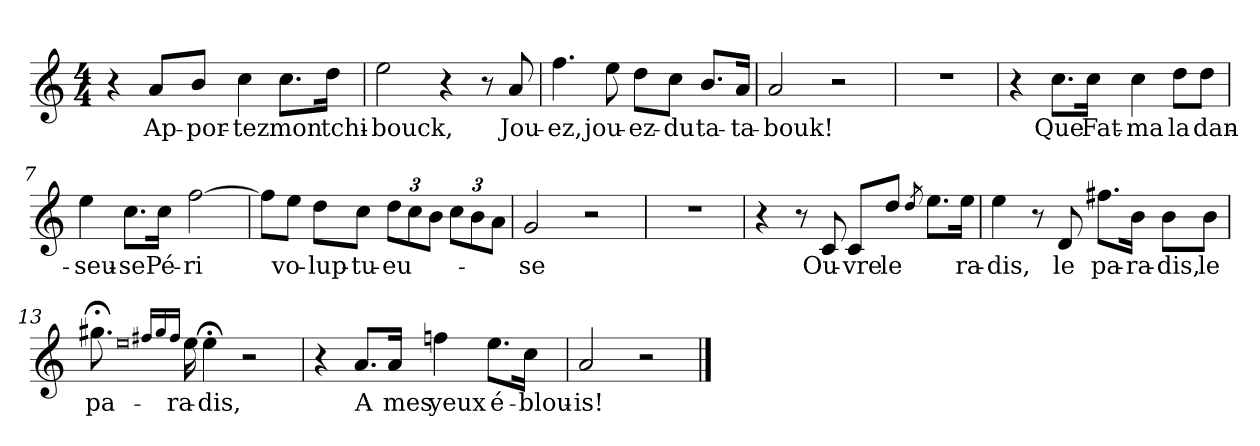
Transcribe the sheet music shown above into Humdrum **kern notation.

**kern	**text
*part1	*part1
*staff1	*staff1
*clefG2	*
*k[]	*
*M4/4	*
=1	=1
4r	.
!	!LO:LY:b
8a/L	Ap-
!	!LO:LY:b
8b/J	-por-
!	!LO:LY:b
4cc\	-tez
!	!LO:LY:b
8.cc\L	mon
!	!LO:LY:b
16dd\Jk	tchi-
=2	=2
!	!LO:LY:b
2ee\	-bouck,
4r	.
8r	.
!	!LO:LY:b
8a/	Jou-
=3	=3
!	!LO:LY:b
4.ff\	-ez,
!	!LO:LY:b
8ee\	jou-
!	!LO:LY:b
8dd\L	ez-
!	!LO:LY:b
8cc\J	du
!	!LO:LY:b
8.b/L	ta-
!	!LO:LY:b
16a/Jk	-ta-
=4	=4
!	!LO:LY:b
2a/	-bouk!
2r	.
=5	=5
1r	.
=6	=6
4r	.
!	!LO:LY:b
8.cc\L	Que
!	!LO:LY:b
16cc\Jk	Fat-
!	!LO:LY:b
4cc\	-ma
!	!LO:LY:b
8dd\L	la
!	!LO:LY:b
8dd\J	dan-
=7	=7
!	!LO:LY:b
4ee\	-seu-
!	!LO:LY:b
8.cc\L	-se
!	!LO:LY:b
16cc\Jk	Pé-
!	!LO:LY:b
[2ff\	-ri
!!LO:LB:g=z
=8	=8
8ff\L]	.
!	!LO:LY:b
8ee\J	vo-
!	!LO:LY:b
8dd\L	-lup-
!	!LO:LY:b
8cc\J	-tu-
!	!LO:LY:b
12dd\L	-eu-
12cc\	.
12b\J	.
12cc\L	.
12b\	.
12a\J	.
=9	=9
!	!LO:LY:b
2g/	-se
2r	.
=10	=10
1r	.
=11	=11
4r	.
8r	.
!	!LO:LY:b
8c/	Ou-
!	!LO:LY:b
8c/L	-vre
!	!LO:LY:b
8dd/J	le
8qdd/	.
8.ee\L	.
!	!LO:LY:b
16ee\Jk	-ra-
=12	=12
!	!LO:LY:b
4ee\	-dis,
8r	.
!	!LO:LY:b
8d/	le
!	!LO:LY:b
8.ff#X\L	pa-
!	!LO:LY:b
16b\Jk	-ra-
!	!LO:LY:b
8b\L	-dis,
!	!LO:LY:b
8b\J	le
=13	=13
!	!LO:LY:b
8.gg#X;<\	pa-
0qee	.
16qff#X/LL	.
16qgg#/	.
16qff#/JJ	.
!	!LO:LY:b
16ee\	-ra-
!	!LO:LY:b
4ee;<\	-dis,
2r	.
!!LO:LB:g=z
=14	=14
4r	.
!	!LO:LY:b
8.a/L	A
!	!LO:LY:b
16a/Jk	mes
!	!LO:LY:b
4ffn\	yeux
!	!LO:LY:b
8.ee\L	é-
!	!LO:LY:b
16cc\Jk	blou-
=15	=15
!	!LO:LY:b
2a/	-is!
2r	.
==	==
*-	*-
